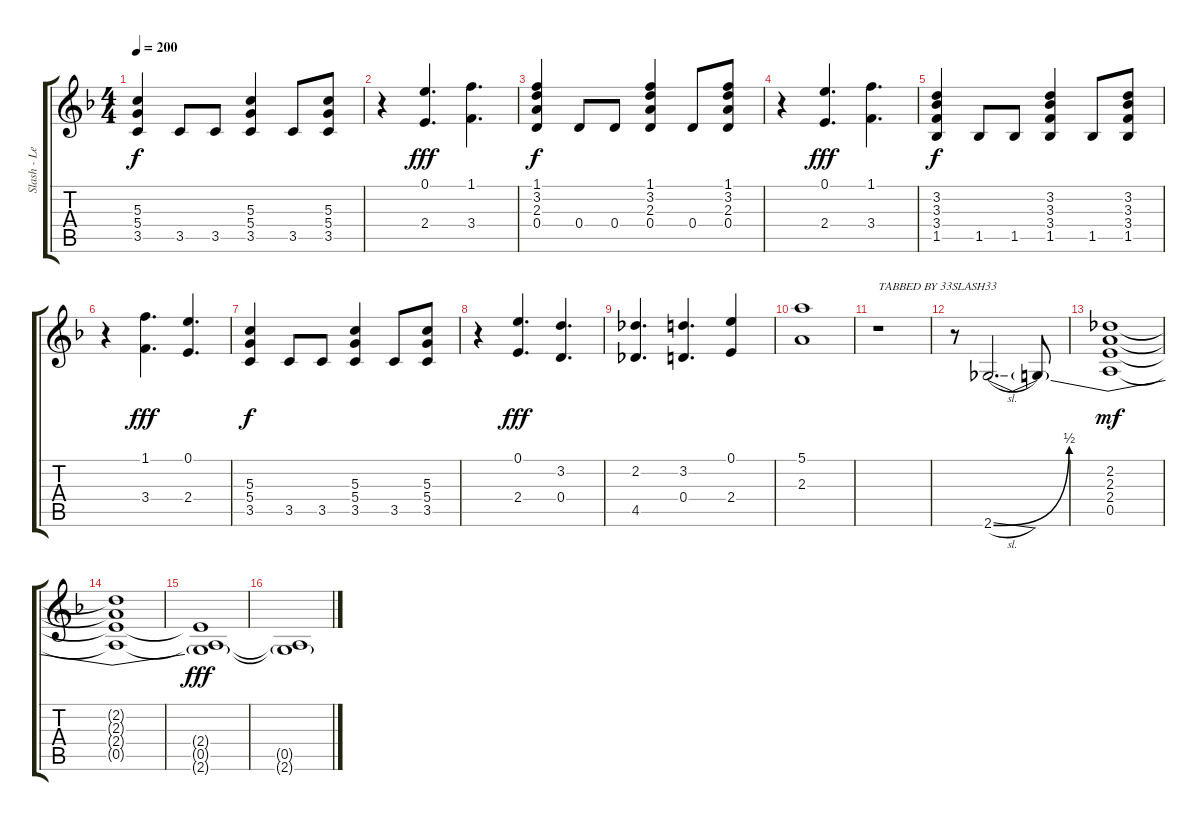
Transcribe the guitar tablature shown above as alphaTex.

\track ("Slash - Lead Guitar" "Slash - Le") {instrument acousticguitarsteel}
\staff {score tabs}
\tuning (E4 B3 G3 D3 A2 E2) {hide}
\ts (4 4)
\tempo 200
\clef g2
\ks dminor
(5.3 5.4 3.5).4{dy f} 3.5.8 3.5.8 (5.3 5.4 3.5).4 3.5.8 (5.3 5.4 3.5).8 |
r.4 (0.1 2.4).4{d dy fff} (1.1 3.4).4{d} |
(1.1 3.2 2.3 0.4).4{dy f} 0.4.8 0.4.8 (1.1 3.2 2.3 0.4).4 0.4.8 (1.1 3.2 2.3 0.4).8 |
r.4 (0.1 2.4).4{d dy fff} (1.1 3.4).4{d} |
(3.2 3.3 3.4 1.5).4{dy f} 1.5.8 1.5.8 (3.2 3.3 3.4 1.5).4 1.5.8 (3.2 3.3 3.4 1.5).8 |
r.4 (1.1 3.4).4{d dy fff} (0.1 2.4).4{d} |
(5.3 5.4 3.5).4{dy f} 3.5.8 3.5.8 (5.3 5.4 3.5).4 3.5.8 (5.3 5.4 3.5).8 |
r.4 (0.1 2.4).4{d dy fff} (3.2 0.4).4{d} |
(2.2 4.5).4{d} (3.2 0.4).4{d} (0.1 2.4).4 |
(5.1 2.3).1 |
r.1{txt "TABBED BY 33SLASH33"} |
r.8 2.6{be (bend 0 0 60 2) sl}.2{d} 2.6{t}.8 |
(2.2 2.3 2.4 0.5).1{dy mf} |
(2.2{t} 2.3{t} 2.4{t} 0.5{t}).1 |
(2.4{t} 0.5{t} 2.6{t}).1{dy fff} |
(0.5{t} 2.6{t}).1
